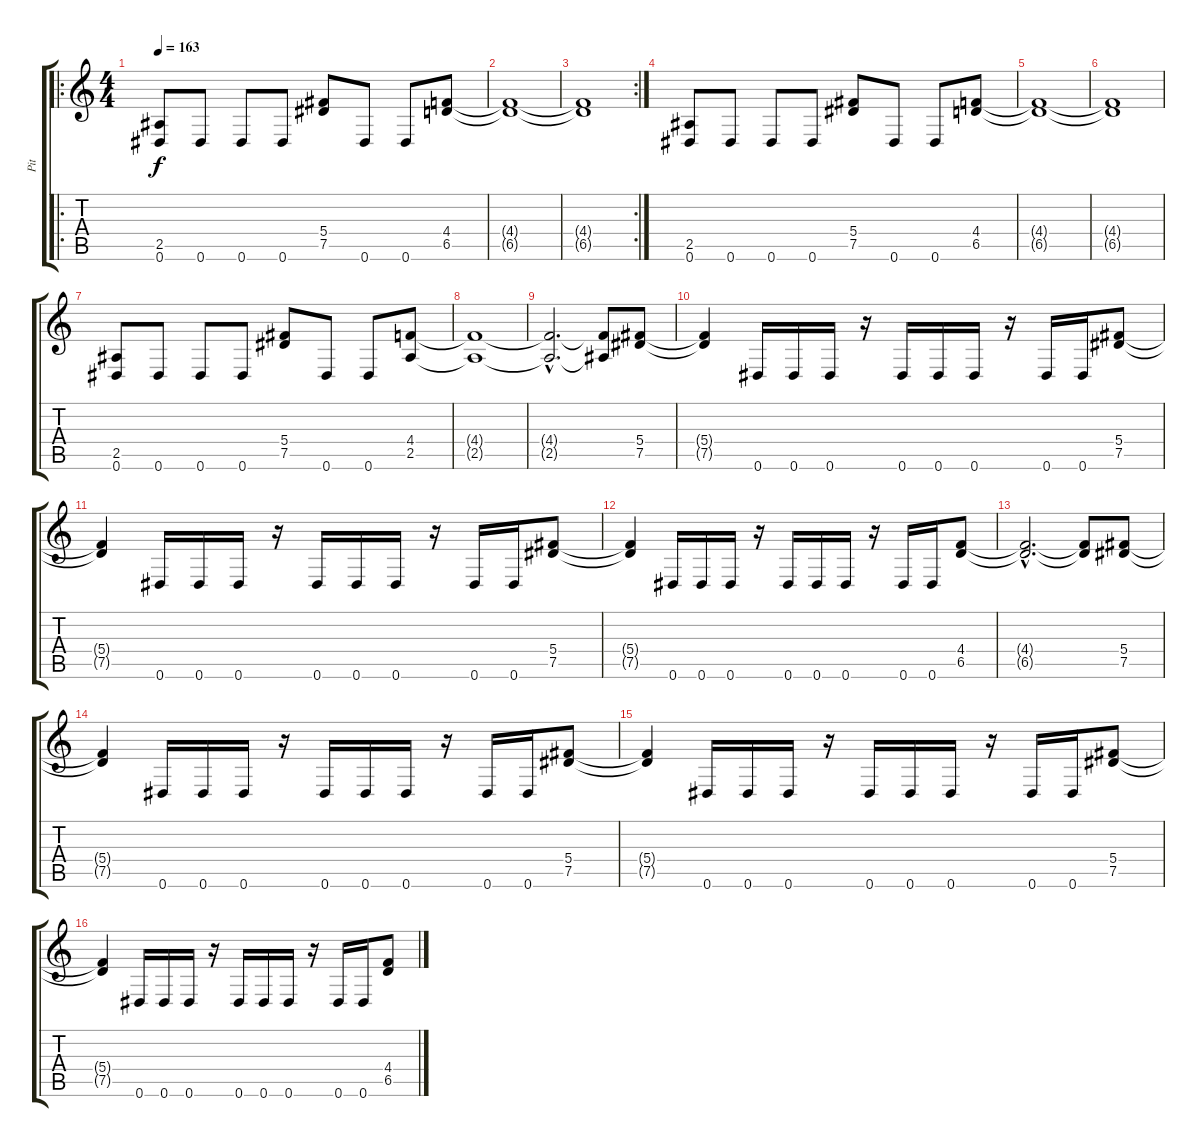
\track ("Pit" "Pit") {instrument overdrivenguitar}
\staff {score tabs}
\tuning (Eb4 Bb3 Gb3 Db3 Ab2 Eb2) {hide}
\ro
\ts (4 4)
\tempo 163
\clef g2
\ks c
(2.5 0.6).8{dy f instrument overdrivenguitar} 0.6.8 0.6.8 0.6.8 (5.4 7.5).8 0.6.8 0.6.8 (4.4 6.5).8 |
(4.4{t} 6.5{t}).1 |
\rc 2
(4.4{t} 6.5{t}).1 |
(2.5 0.6).8 0.6.8 0.6.8 0.6.8 (5.4 7.5).8 0.6.8 0.6.8 (4.4 6.5).8 |
(4.4{t} 6.5{t}).1 |
(4.4{t} 6.5{t}).1 |
(2.5 0.6).8 0.6.8 0.6.8 0.6.8 (5.4 7.5).8 0.6.8 0.6.8 (4.4 2.5).8 |
(4.4{t} 2.5{t}).1 |
(4.4{hac t} 2.5{hac t}).2{d} (4.4{t} 2.5{t}).8 (5.4 7.5).8{balance 8} |
(5.4{t} 7.5{t}).4 0.6.16 0.6.16 0.6.16 r.16 0.6.16 0.6.16 0.6.16 r.16 0.6.16 0.6.16 (5.4 7.5).8 |
(5.4{t} 7.5{t}).4 0.6.16 0.6.16 0.6.16 r.16 0.6.16 0.6.16 0.6.16 r.16 0.6.16 0.6.16 (5.4 7.5).8 |
(5.4{t} 7.5{t}).4 0.6.16 0.6.16 0.6.16 r.16 0.6.16 0.6.16 0.6.16 r.16 0.6.16 0.6.16 (4.4 6.5).8 |
(4.4{hac t} 6.5{hac t}).2{d} (4.4{t} 6.5{t}).8 (5.4 7.5).8 |
(5.4{t} 7.5{t}).4 0.6.16 0.6.16 0.6.16 r.16 0.6.16 0.6.16 0.6.16 r.16 0.6.16 0.6.16 (5.4 7.5).8 |
(5.4{t} 7.5{t}).4 0.6.16 0.6.16 0.6.16 r.16 0.6.16 0.6.16 0.6.16 r.16 0.6.16 0.6.16 (5.4 7.5).8 |
(5.4{t} 7.5{t}).4 0.6.16 0.6.16 0.6.16 r.16 0.6.16 0.6.16 0.6.16 r.16 0.6.16 0.6.16 (4.4 6.5).8
